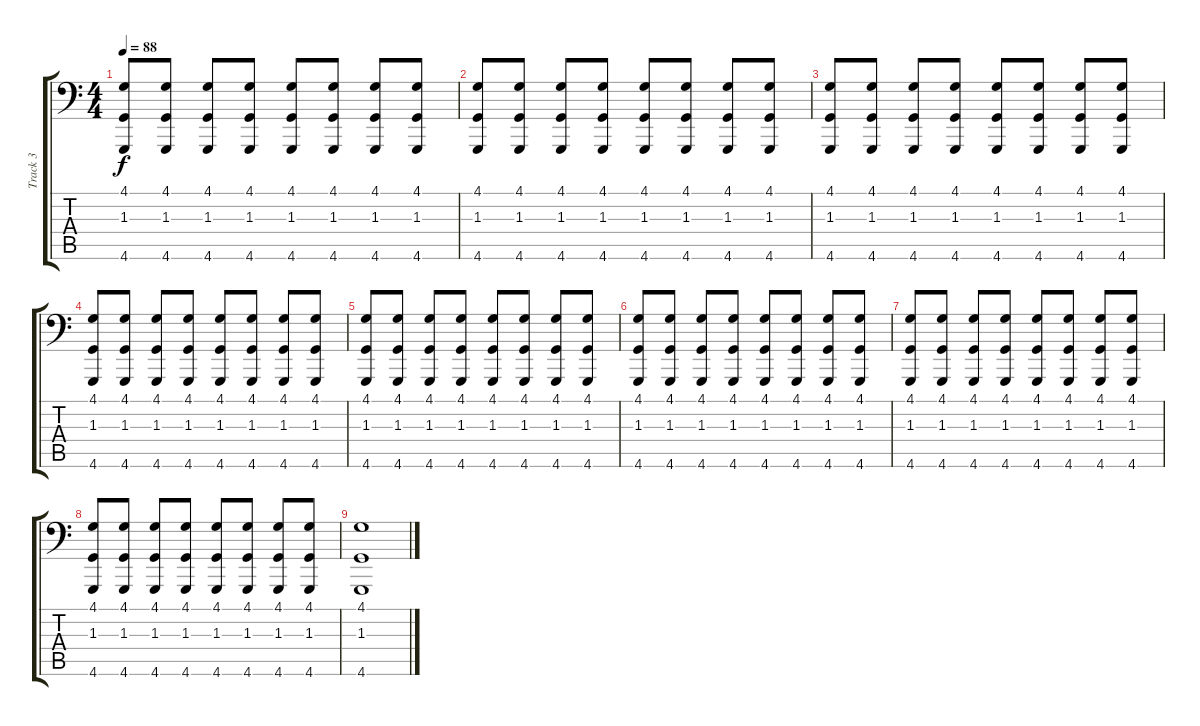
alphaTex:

\track ("Track 3" "Track 3") {instrument acousticgrandpiano}
\staff {score tabs}
\tuning (Eb3 Bb2 Gb2 Db2 Ab1 Eb1) {hide}
\ts (4 4)
\tempo 88
\clef f4
\ks c
(4.1 1.3 4.6).8{dy f} (4.1 1.3 4.6).8 (4.1 1.3 4.6).8 (4.1 1.3 4.6).8 (4.1 1.3 4.6).8 (4.1 1.3 4.6).8 (4.1 1.3 4.6).8 (4.1 1.3 4.6).8 |
(4.1 1.3 4.6).8 (4.1 1.3 4.6).8 (4.1 1.3 4.6).8 (4.1 1.3 4.6).8 (4.1 1.3 4.6).8 (4.1 1.3 4.6).8 (4.1 1.3 4.6).8 (4.1 1.3 4.6).8 |
(4.1 1.3 4.6).8 (4.1 1.3 4.6).8 (4.1 1.3 4.6).8 (4.1 1.3 4.6).8 (4.1 1.3 4.6).8 (4.1 1.3 4.6).8 (4.1 1.3 4.6).8 (4.1 1.3 4.6).8 |
(4.1 1.3 4.6).8 (4.1 1.3 4.6).8 (4.1 1.3 4.6).8 (4.1 1.3 4.6).8 (4.1 1.3 4.6).8 (4.1 1.3 4.6).8 (4.1 1.3 4.6).8 (4.1 1.3 4.6).8 |
(4.1 1.3 4.6).8 (4.1 1.3 4.6).8 (4.1 1.3 4.6).8 (4.1 1.3 4.6).8 (4.1 1.3 4.6).8 (4.1 1.3 4.6).8 (4.1 1.3 4.6).8 (4.1 1.3 4.6).8 |
(4.1 1.3 4.6).8 (4.1 1.3 4.6).8 (4.1 1.3 4.6).8 (4.1 1.3 4.6).8 (4.1 1.3 4.6).8 (4.1 1.3 4.6).8 (4.1 1.3 4.6).8 (4.1 1.3 4.6).8 |
(4.1 1.3 4.6).8 (4.1 1.3 4.6).8 (4.1 1.3 4.6).8 (4.1 1.3 4.6).8 (4.1 1.3 4.6).8 (4.1 1.3 4.6).8 (4.1 1.3 4.6).8 (4.1 1.3 4.6).8 |
(4.1 1.3 4.6).8 (4.1 1.3 4.6).8 (4.1 1.3 4.6).8 (4.1 1.3 4.6).8 (4.1 1.3 4.6).8 (4.1 1.3 4.6).8 (4.1 1.3 4.6).8 (4.1 1.3 4.6).8 |
(4.1 1.3 4.6).1
